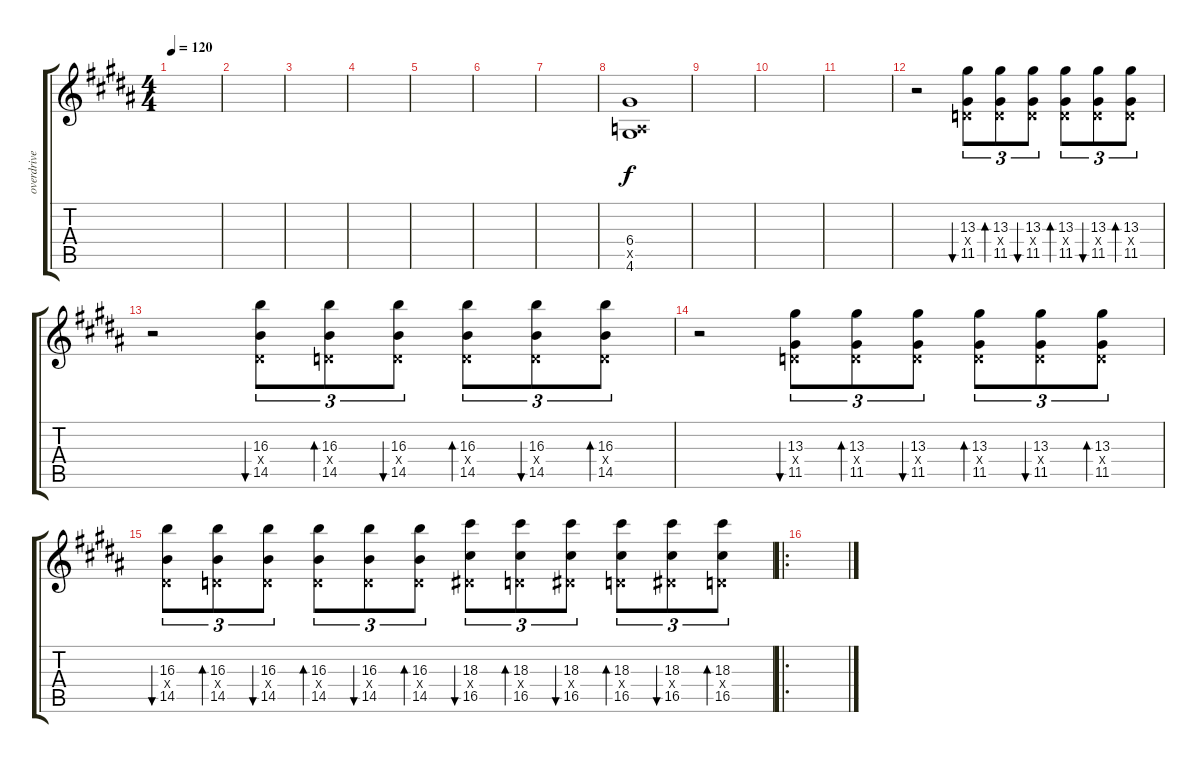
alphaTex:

\track ("overdrive" "overdrive") {instrument overdrivenguitar}
\staff {score tabs}
\tuning (E4 B3 G3 D3 A2 E2) {hide}
\ts (4 4)
\tempo 120
\clef g2
\ks g#minor
|
|
|
|
|
|
|
(6.4 0.5{x} 4.6).1 |
|
|
|
r.2 (13.3 0.4{x} 11.5).8{tu (3 2) bu 60 dy f} (13.3 0.4{x} 11.5).8{tu (3 2) bd 60} (13.3 0.4{x} 11.5).8{tu (3 2) bu 60} (13.3 0.4{x} 11.5).8{tu (3 2) bd 60} (13.3 0.4{x} 11.5).8{tu (3 2) bu 60} (13.3 0.4{x} 11.5).8{tu (3 2) bd 60} |
r.2 (16.3 1.4{x} 14.5).8{tu (3 2) bu 60} (16.3 0.4{x} 14.5).8{tu (3 2) bd 60} (16.3 0.4{x} 14.5).8{tu (3 2) bu 60} (16.3 0.4{x} 14.5).8{tu (3 2) bd 60} (16.3 0.4{x} 14.5).8{tu (3 2) bu 60} (16.3 0.4{x} 14.5).8{tu (3 2) bd 60} |
r.2 (13.3 0.4{x} 11.5).8{tu (3 2) bu 60} (13.3 0.4{x} 11.5).8{tu (3 2) bd 60} (13.3 0.4{x} 11.5).8{tu (3 2) bu 60} (13.3 0.4{x} 11.5).8{tu (3 2) bd 60} (13.3 0.4{x} 11.5).8{tu (3 2) bu 60} (13.3 0.4{x} 11.5).8{tu (3 2) bd 60} |
(16.3 1.4{x} 14.5).8{tu (3 2) bu 60} (16.3 0.4{x} 14.5).8{tu (3 2) bd 60} (16.3 0.4{x} 14.5).8{tu (3 2) bu 60} (16.3 0.4{x} 14.5).8{tu (3 2) bd 60} (16.3 0.4{x} 14.5).8{tu (3 2) bu 60} (16.3 0.4{x} 14.5).8{tu (3 2) bd 60} (18.3 1.4{x} 16.5).8{tu (3 2) bu 60} (18.3 0.4{x} 16.5).8{tu (3 2) bd 60} (18.3 1.4{x} 16.5).8{tu (3 2) bu 60} (18.3 0.4{x} 16.5).8{tu (3 2) bd 60} (18.3 1.4{x} 16.5).8{tu (3 2) bu 60} (18.3 0.4{x} 16.5).8{tu (3 2) bd 60} |
\ro
